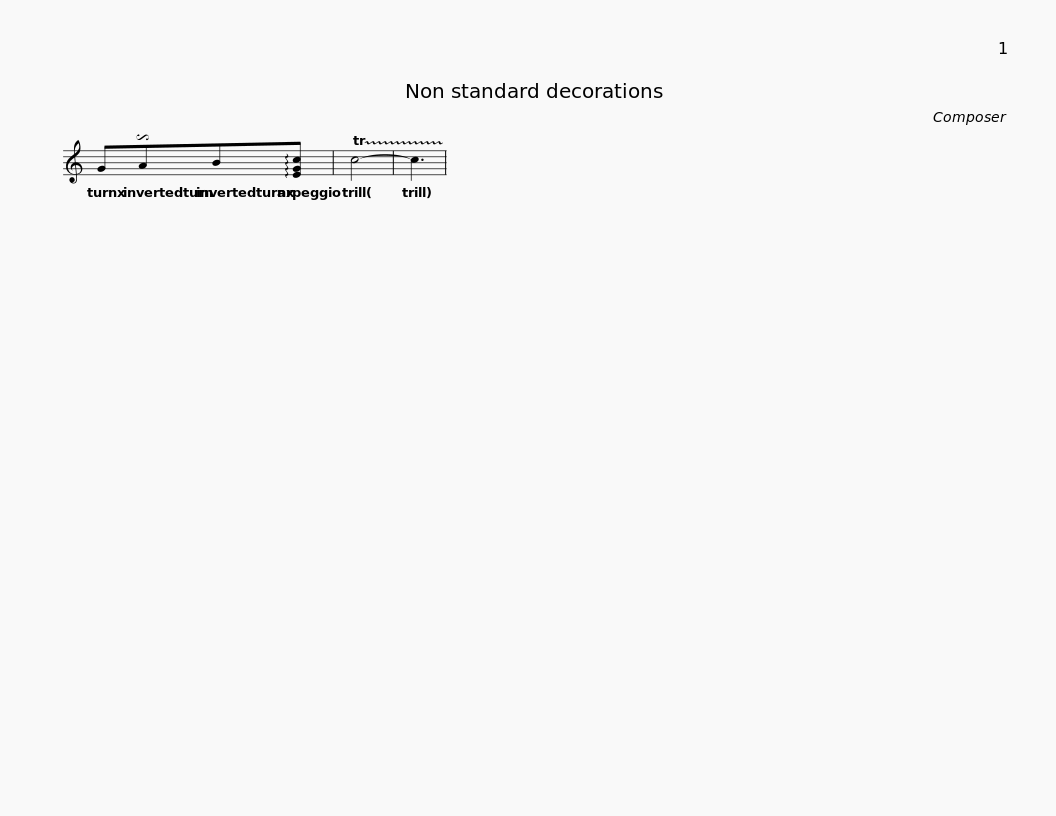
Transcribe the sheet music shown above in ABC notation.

X:1
L:1/8
M:none
I:linebreak $
K:C
V:1 treble
V:1
 G!invertedturn!AB!arpeggio![EGc] | !trill(!Tc4- | c3!trill)! | %3
